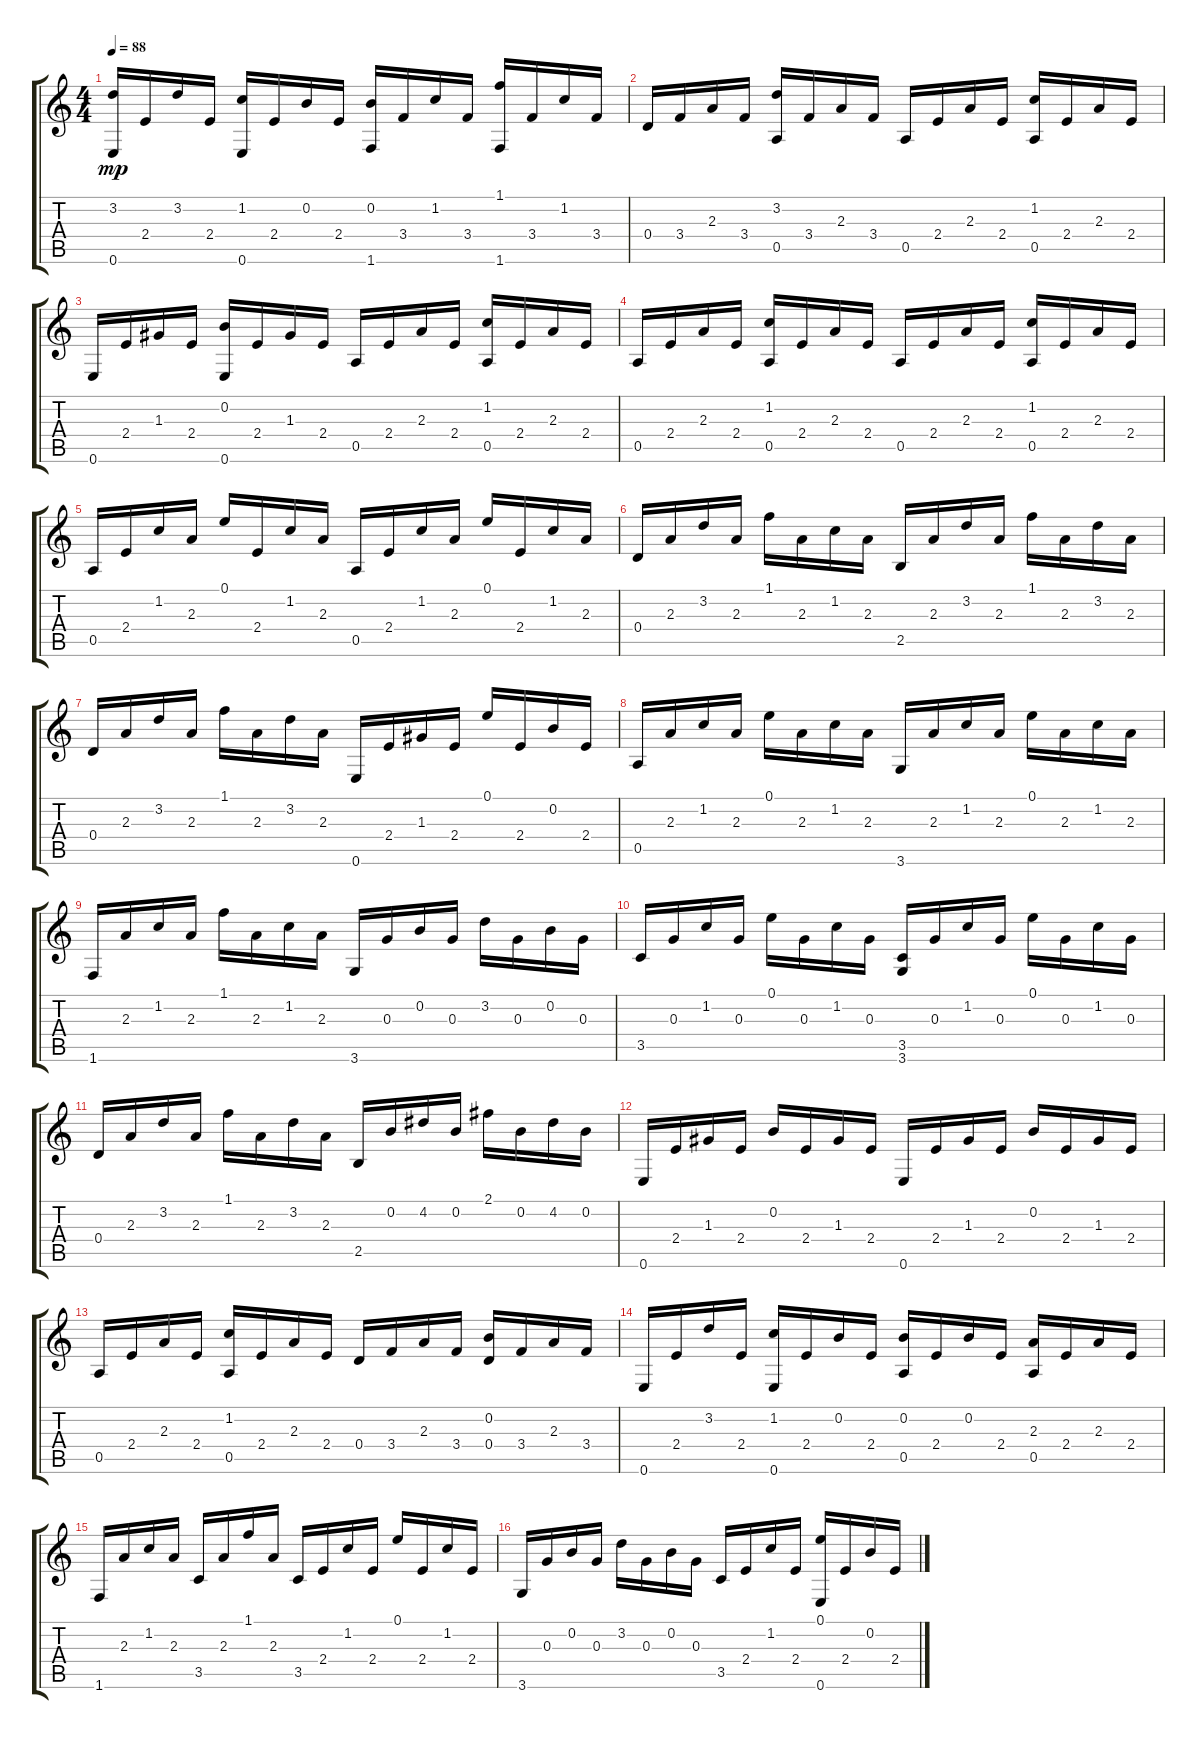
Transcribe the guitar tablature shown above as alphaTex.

\track "" {instrument acousticguitarsteel}
\staff {score tabs}
\tuning (E4 B3 G3 D3 A2 E2) {hide}
\ts (4 4)
\tempo 88
\clef g2
\ks c
(3.2 0.6).16{dy mp} 2.4.16 3.2.16 2.4.16 (1.2 0.6).16 2.4.16 0.2.16 2.4.16 (0.2 1.6).16 3.4.16 1.2.16 3.4.16 (1.1 1.6).16 3.4.16 1.2.16 3.4.16 |
0.4.16 3.4.16 2.3.16 3.4.16 (3.2 0.5).16 3.4.16 2.3.16 3.4.16 0.5.16 2.4.16 2.3.16 2.4.16 (1.2 0.5).16 2.4.16 2.3.16 2.4.16 |
0.6.16 2.4.16 1.3.16 2.4.16 (0.2 0.6).16 2.4.16 1.3.16 2.4.16 0.5.16 2.4.16 2.3.16 2.4.16 (1.2 0.5).16 2.4.16 2.3.16 2.4.16 |
0.5.16 2.4.16 2.3.16 2.4.16 (1.2 0.5).16 2.4.16 2.3.16 2.4.16 0.5.16 2.4.16 2.3.16 2.4.16 (1.2 0.5).16 2.4.16 2.3.16 2.4.16 |
0.5.16 2.4.16 1.2.16 2.3.16 0.1.16 2.4.16 1.2.16 2.3.16 0.5.16 2.4.16 1.2.16 2.3.16 0.1.16 2.4.16 1.2.16 2.3.16 |
0.4.16 2.3.16 3.2.16 2.3.16 1.1.16 2.3.16 1.2.16 2.3.16 2.5.16 2.3.16 3.2.16 2.3.16 1.1.16 2.3.16 3.2.16 2.3.16 |
0.4.16 2.3.16 3.2.16 2.3.16 1.1.16 2.3.16 3.2.16 2.3.16 0.6.16 2.4.16 1.3.16 2.4.16 0.1.16 2.4.16 0.2.16 2.4.16 |
0.5.16 2.3.16 1.2.16 2.3.16 0.1.16 2.3.16 1.2.16 2.3.16 3.6.16 2.3.16 1.2.16 2.3.16 0.1.16 2.3.16 1.2.16 2.3.16 |
1.6.16 2.3.16 1.2.16 2.3.16 1.1.16 2.3.16 1.2.16 2.3.16 3.6.16 0.3.16 0.2.16 0.3.16 3.2.16 0.3.16 0.2.16 0.3.16 |
3.5.16 0.3.16 1.2.16 0.3.16 0.1.16 0.3.16 1.2.16 0.3.16 (3.5 3.6).16 0.3.16 1.2.16 0.3.16 0.1.16 0.3.16 1.2.16 0.3.16 |
0.4.16 2.3.16 3.2.16 2.3.16 1.1.16 2.3.16 3.2.16 2.3.16 2.5.16 0.2.16 4.2.16 0.2.16 2.1.16 0.2.16 4.2.16 0.2.16 |
0.6.16 2.4.16 1.3.16 2.4.16 0.2.16 2.4.16 1.3.16 2.4.16 0.6.16 2.4.16 1.3.16 2.4.16 0.2.16 2.4.16 1.3.16 2.4.16 |
0.5.16 2.4.16 2.3.16 2.4.16 (1.2 0.5).16 2.4.16 2.3.16 2.4.16 0.4.16 3.4.16 2.3.16 3.4.16 (0.2 0.4).16 3.4.16 2.3.16 3.4.16 |
0.6.16 2.4.16 3.2.16 2.4.16 (1.2 0.6).16 2.4.16 0.2.16 2.4.16 (0.2 0.5).16 2.4.16 0.2.16 2.4.16 (2.3 0.5).16 2.4.16 2.3.16 2.4.16 |
1.6.16 2.3.16 1.2.16 2.3.16 3.5.16 2.3.16 1.1.16 2.3.16 3.5.16 2.4.16 1.2.16 2.4.16 0.1.16 2.4.16 1.2.16 2.4.16 |
3.6.16 0.3.16 0.2.16 0.3.16 3.2.16 0.3.16 0.2.16 0.3.16 3.5.16 2.4.16 1.2.16 2.4.16 (0.1 0.6).16 2.4.16 0.2.16 2.4.16
